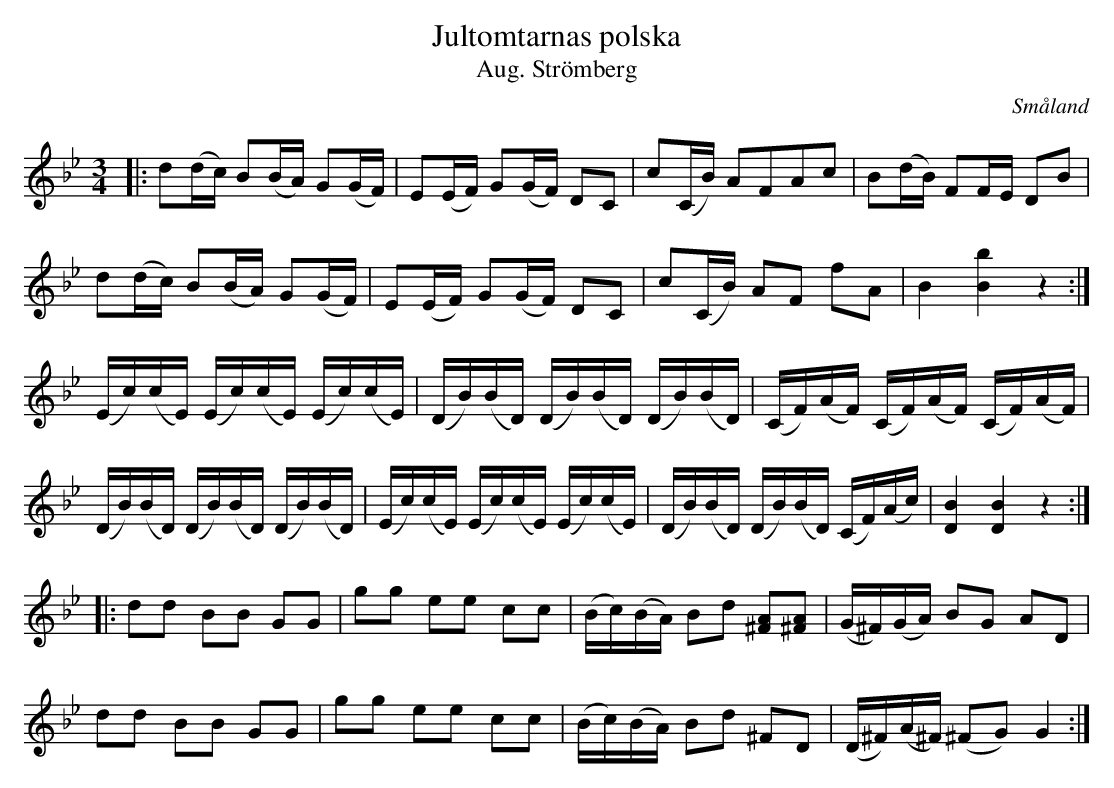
X:1
T:Jultomtarnas polska
T:Aug. Strömberg
O:Småland
M:3/4
L:1/16
K:Gm
|: d2(dc) B2(BA) G2(GF) | E2(EF) G2(GF) D2C2 | c2(CB) A2F2A2c2 | B2(dB) F2FE D2B2 |
   d2(dc) B2(BA) G2(GF) | E2(EF) G2(GF) D2C2 | c2(CB) A2F2 f2A2 | B4 [Bb]4 z4 :|
(Ec)(cE) (Ec)(cE) (Ec)(cE) | (DB)(BD) (DB)(BD) (DB)(BD) | (CF)(AF) (CF)(AF) (CF)(AF) | (DB)(BD) (DB)(BD) (DB)(BD) | (Ec)(cE) (Ec)(cE) (Ec)(cE) | (DB)(BD) (DB)(BD) (CF)(Ac) | [DB]4 [DB]4 z4 :||:
d2d2 B2B2 G2G2 | g2g2 e2e2 c2c2 | (Bc)(BA) B2d2 [^FA]2[^FA]2 | (G^F)(GA) B2G2 A2D2 |
d2d2 B2B2 G2G2 | g2g2 e2e2 c2c2 | (Bc)(BA) B2d2 ^F2D2 | (D^F)(A^F) (^F2G2) G4 :|
